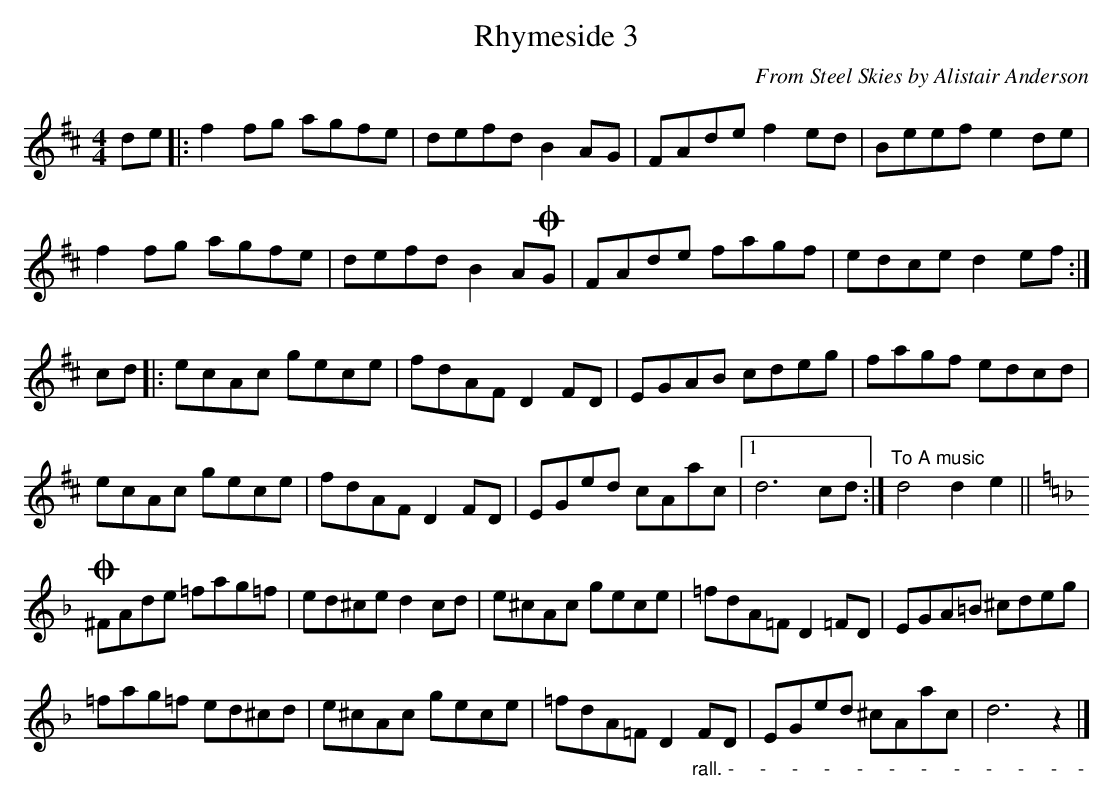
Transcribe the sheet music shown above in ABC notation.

X:1
T:Rhymeside 3
C:From Steel Skies by Alistair Anderson
M:4/4
L:1/8
K:D
de |: f2fg agfe | defd B2 AG | FAde f2 ed | Beef e2 de |
f2fg agfe | defd B2 A!coda!G | FAde fagf | edce d2 ef :|
cd |: ecAc gece | fdAF D2 FD | EGAB cdeg | fagf edcd |
ecAc gece | fdAF D2 FD | EGed cAac |1d6 cd :|"To A music"d4 d2 e2 ||[K:F]
!coda!^FAde =fag=f | ed^ce d2 cd | e^cAc gece | =fdA=F D2 =FD | EGA=B ^cdeg |
=fag=f ed^cd | e^cAc gece | =fdA=F D2 "_rall. -     -     -     -     -     -     -     -     -     -     -    -  "FD | EGed ^cAac | d6 z2|]
